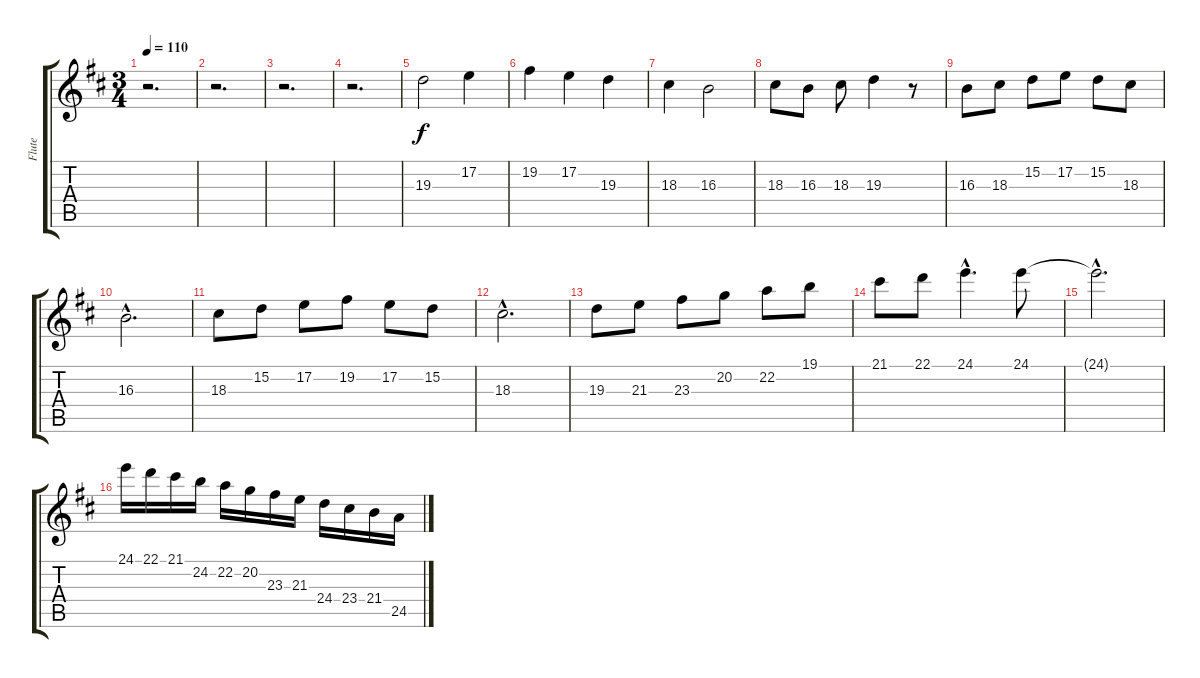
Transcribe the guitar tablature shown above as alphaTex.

\track ("Flute" "Flute") {instrument flute}
\staff {score tabs}
\tuning (E4 B3 G3 D3 A2 E2) {hide}
\ts (3 4)
\tempo 110
\clef g2
\ks d
r.2{d dy f} |
r.2{d} |
r.2{d} |
r.2{d} |
19.3.2{volume 11} 17.2.4 |
19.2.4 17.2.4 19.3.4 |
18.3.4 16.3.2 |
18.3.8 16.3.8 18.3.8 19.3.4 r.8 |
16.3.8 18.3.8 15.2.8 17.2.8 15.2.8 18.3.8 |
16.3{hac}.2{d} |
18.3.8 15.2.8 17.2.8 19.2.8 17.2.8 15.2.8 |
18.3{hac}.2{d} |
19.3.8 21.3.8 23.3.8 20.2.8 22.2.8 19.1.8 |
21.1.8 22.1.8 24.1{hac}.4{d} 24.1.8 |
24.1{hac t}.2{d} |
24.1.16 22.1.16 21.1.16 24.2.16 22.2.16 20.2.16 23.3.16 21.3.16 24.4.16 23.4.16 21.4.16 24.5.16
